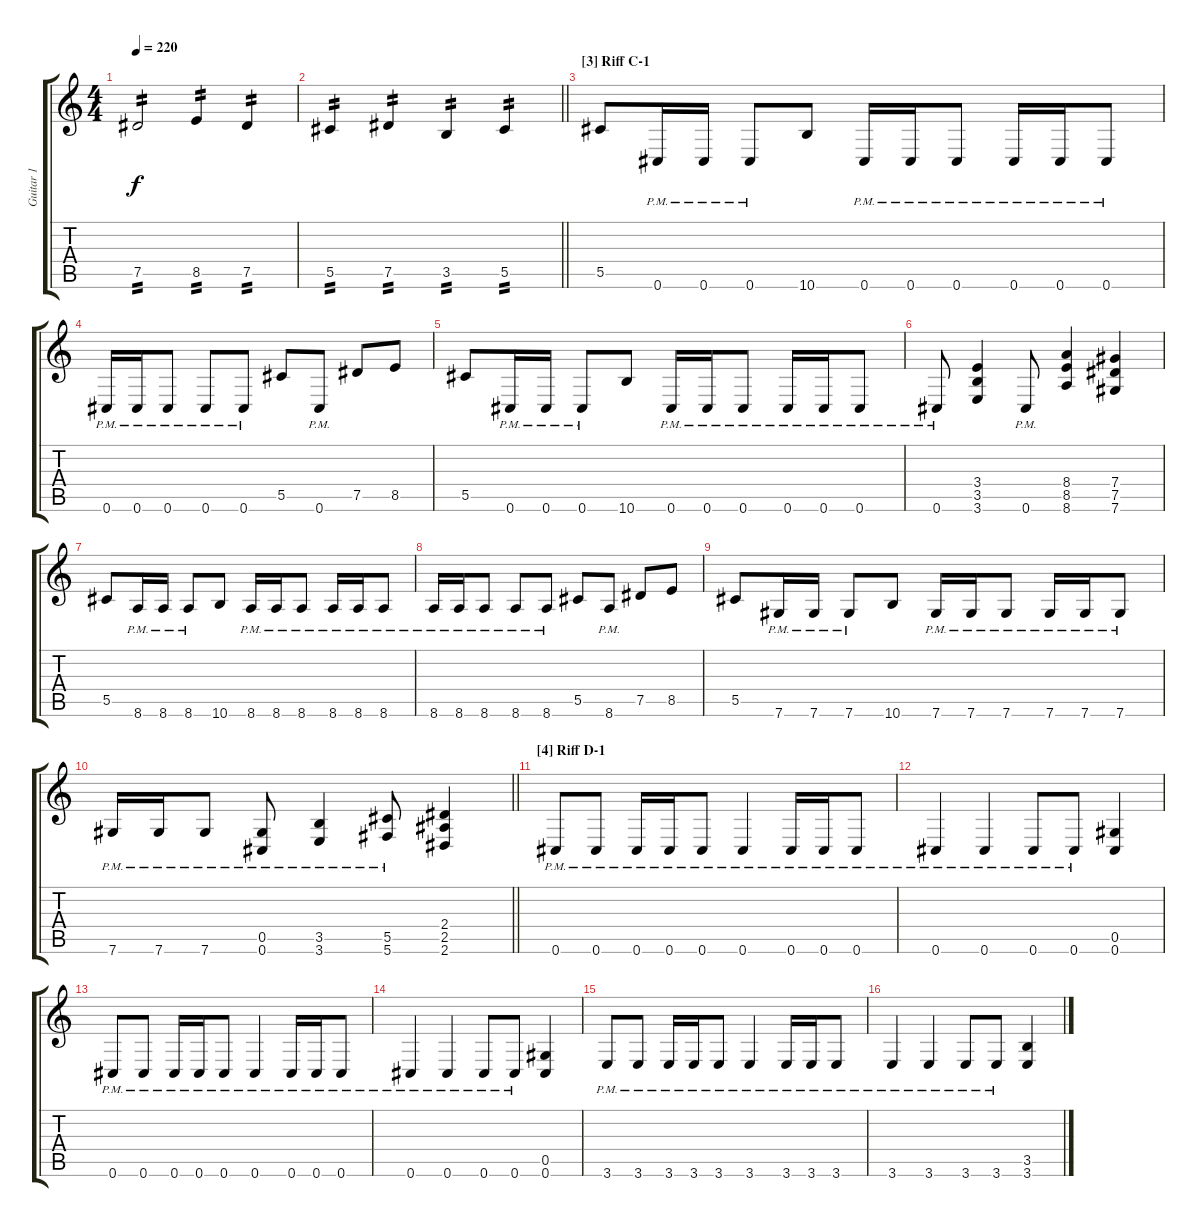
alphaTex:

\track ("Guitar 1" "Guitar 1") {instrument distortionguitar}
\staff {score tabs}
\tuning (Eb4 Bb3 Gb3 Db3 Ab2 Db2) {hide}
\ts (4 4)
\tempo 220
\clef g2
\ks c
7.5.2{tp 2 dy f} 8.5.4{tp 2} 7.5.4{tp 2} |
\barLineRight lightlight
5.5.4{tp 2} 7.5.4{tp 2} 3.5.4{tp 2} 5.5.4{tp 2} |
\section ("" "[3] Riff C-1")
5.5.8 0.6{pm}.16 0.6{pm}.16 0.6{pm}.8 10.6.8 0.6{pm}.16 0.6{pm}.16 0.6{pm}.8 0.6{pm}.16 0.6{pm}.16 0.6{pm}.8 |
0.6{pm}.16 0.6{pm}.16 0.6{pm}.8 0.6{pm}.8 0.6{pm}.8 5.5.8 0.6{pm}.8 7.5.8 8.5.8 |
5.5.8 0.6{pm}.16 0.6{pm}.16 0.6{pm}.8 10.6.8 0.6{pm}.16 0.6{pm}.16 0.6{pm}.8 0.6{pm}.16 0.6{pm}.16 0.6{pm}.8 |
0.6{pm}.8 (3.4 3.5 3.6).4 0.6{pm}.8 (8.4 8.5 8.6).4 (7.4 7.5 7.6).4 |
5.5.8 8.6{pm}.16 8.6{pm}.16 8.6{pm}.8 10.6.8 8.6{pm}.16 8.6{pm}.16 8.6{pm}.8 8.6{pm}.16 8.6{pm}.16 8.6{pm}.8 |
8.6{pm}.16 8.6{pm}.16 8.6{pm}.8 8.6{pm}.8 8.6{pm}.8 5.5.8 8.6{pm}.8 7.5.8 8.5.8 |
5.5.8 7.6{pm}.16 7.6{pm}.16 7.6{pm}.8 10.6.8 7.6{pm}.16 7.6{pm}.16 7.6{pm}.8 7.6{pm}.16 7.6{pm}.16 7.6{pm}.8 |
\barLineRight lightlight
7.6{pm}.16 7.6{pm}.16 7.6{pm}.8 (0.5{pm} 0.6{pm}).8 (3.5{pm} 3.6{pm}).4 (5.5{pm} 5.6{pm}).8 (2.4 2.5 2.6).4 |
\section ("" "[4] Riff D-1")
0.6{pm}.8 0.6{pm}.8 0.6{pm}.16 0.6{pm}.16 0.6{pm}.8 0.6{pm}.4 0.6{pm}.16 0.6{pm}.16 0.6{pm}.8 |
0.6{pm}.4 0.6{pm}.4 0.6{pm}.8 0.6{pm}.8 (0.5 0.6).4 |
0.6{pm}.8 0.6{pm}.8 0.6{pm}.16 0.6{pm}.16 0.6{pm}.8 0.6{pm}.4 0.6{pm}.16 0.6{pm}.16 0.6{pm}.8 |
0.6{pm}.4 0.6{pm}.4 0.6{pm}.8 0.6{pm}.8 (0.5 0.6).4 |
3.6{pm}.8 3.6{pm}.8 3.6{pm}.16 3.6{pm}.16 3.6{pm}.8 3.6{pm}.4 3.6{pm}.16 3.6{pm}.16 3.6{pm}.8 |
3.6{pm}.4 3.6{pm}.4 3.6{pm}.8 3.6{pm}.8 (3.5 3.6).4
